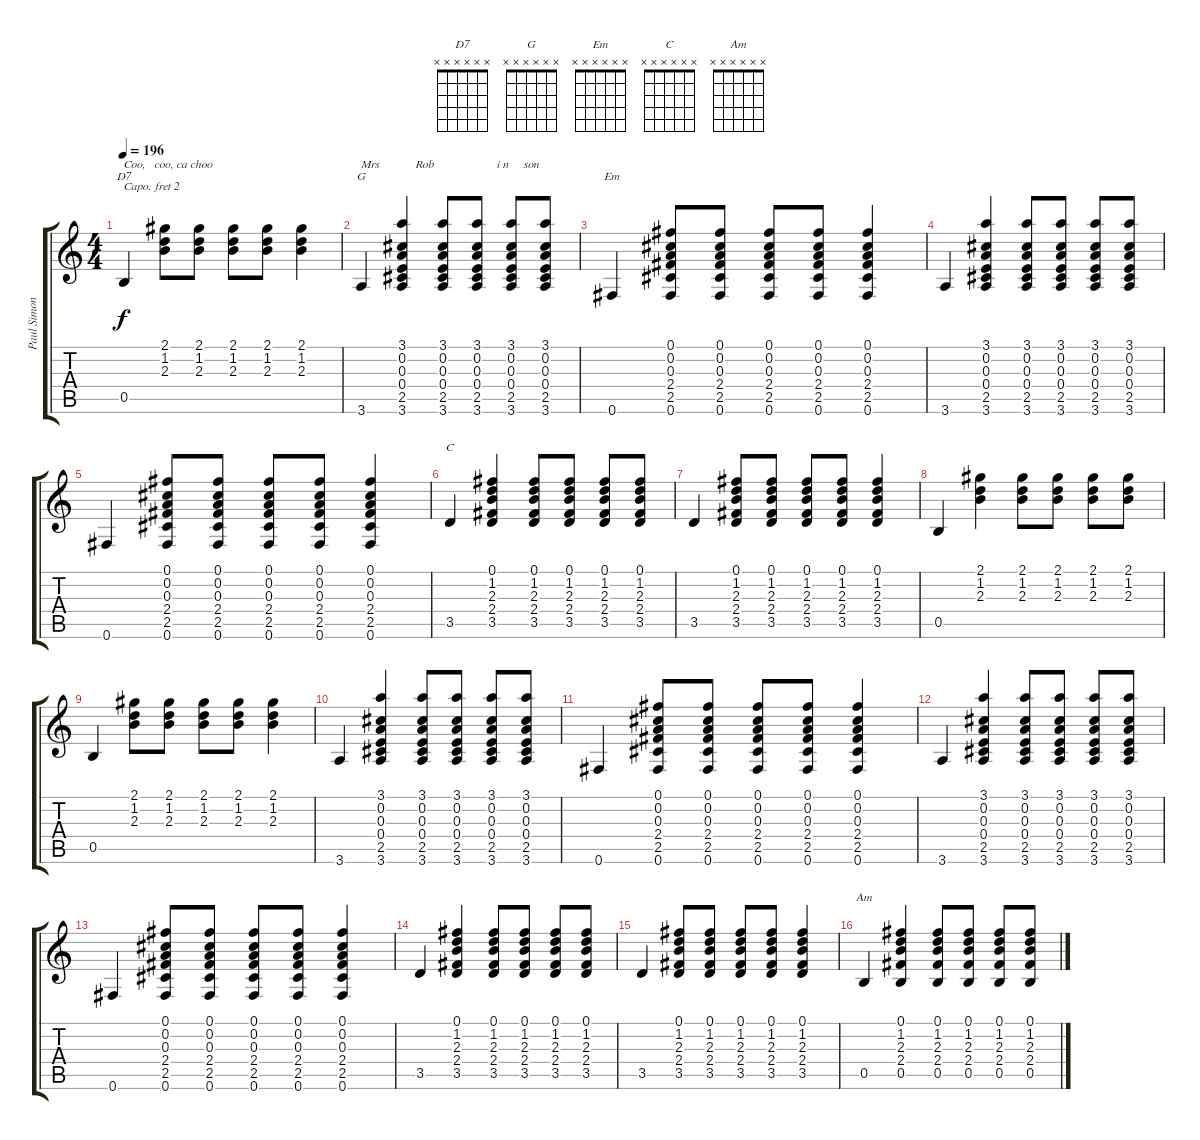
\track ("Paul Simon" "Paul Simon") {instrument acousticguitarsteel}
\staff {score tabs}
\capo 2
\tuning (E4 B3 G3 D3 A2 E2) {hide}
\chord ("D7" x x x x x x) {firstfret 0}
\chord ("G" x x x x x x) {firstfret 0}
\chord ("Em" x x x x x x) {firstfret 0}
\chord ("C" x x x x x x) {firstfret 0}
\chord ("Am" x x x x x x) {firstfret 0}
\ts (4 4)
\tempo 196
\clef g2
\ks c
0.5.4{ch "D7" txt "Coo,   coo, ca choo" dy f} (2.1 1.2 2.3).8 (2.1 1.2 2.3).8 (2.1 1.2 2.3).8 (2.1 1.2 2.3).8 (2.1 1.2 2.3).4 |
3.6.4{ch "G" txt "Mrs            Rob                     i n     son"} (3.1 0.2 0.3 0.4 2.5 3.6).4 (3.1 0.2 0.3 0.4 2.5 3.6).8 (3.1 0.2 0.3 0.4 2.5 3.6).8 (3.1 0.2 0.3 0.4 2.5 3.6).8 (3.1 0.2 0.3 0.4 2.5 3.6).8 |
0.6.4{ch "Em"} (0.1 0.2 0.3 2.4 2.5 0.6).8 (0.1 0.2 0.3 2.4 2.5 0.6).8 (0.1 0.2 0.3 2.4 2.5 0.6).8 (0.1 0.2 0.3 2.4 2.5 0.6).8 (0.1 0.2 0.3 2.4 2.5 0.6).4 |
3.6.4 (3.1 0.2 0.3 0.4 2.5 3.6).4 (3.1 0.2 0.3 0.4 2.5 3.6).8 (3.1 0.2 0.3 0.4 2.5 3.6).8 (3.1 0.2 0.3 0.4 2.5 3.6).8 (3.1 0.2 0.3 0.4 2.5 3.6).8 |
0.6.4 (0.1 0.2 0.3 2.4 2.5 0.6).8 (0.1 0.2 0.3 2.4 2.5 0.6).8 (0.1 0.2 0.3 2.4 2.5 0.6).8 (0.1 0.2 0.3 2.4 2.5 0.6).8 (0.1 0.2 0.3 2.4 2.5 0.6).4 |
3.5.4{ch "C"} (0.1 1.2 2.3 2.4 3.5).4 (0.1 1.2 2.3 2.4 3.5).8 (0.1 1.2 2.3 2.4 3.5).8 (0.1 1.2 2.3 2.4 3.5).8 (0.1 1.2 2.3 2.4 3.5).8 |
3.5.4 (0.1 1.2 2.3 2.4 3.5).8 (0.1 1.2 2.3 2.4 3.5).8 (0.1 1.2 2.3 2.4 3.5).8 (0.1 1.2 2.3 2.4 3.5).8 (0.1 1.2 2.3 2.4 3.5).4 |
0.5.4 (2.1 1.2 2.3).4 (2.1 1.2 2.3).8 (2.1 1.2 2.3).8 (2.1 1.2 2.3).8 (2.1 1.2 2.3).8 |
0.5.4 (2.1 1.2 2.3).8 (2.1 1.2 2.3).8 (2.1 1.2 2.3).8 (2.1 1.2 2.3).8 (2.1 1.2 2.3).4 |
3.6.4 (3.1 0.2 0.3 0.4 2.5 3.6).4 (3.1 0.2 0.3 0.4 2.5 3.6).8 (3.1 0.2 0.3 0.4 2.5 3.6).8 (3.1 0.2 0.3 0.4 2.5 3.6).8 (3.1 0.2 0.3 0.4 2.5 3.6).8 |
0.6.4 (0.1 0.2 0.3 2.4 2.5 0.6).8 (0.1 0.2 0.3 2.4 2.5 0.6).8 (0.1 0.2 0.3 2.4 2.5 0.6).8 (0.1 0.2 0.3 2.4 2.5 0.6).8 (0.1 0.2 0.3 2.4 2.5 0.6).4 |
3.6.4 (3.1 0.2 0.3 0.4 2.5 3.6).4 (3.1 0.2 0.3 0.4 2.5 3.6).8 (3.1 0.2 0.3 0.4 2.5 3.6).8 (3.1 0.2 0.3 0.4 2.5 3.6).8 (3.1 0.2 0.3 0.4 2.5 3.6).8 |
0.6.4 (0.1 0.2 0.3 2.4 2.5 0.6).8 (0.1 0.2 0.3 2.4 2.5 0.6).8 (0.1 0.2 0.3 2.4 2.5 0.6).8 (0.1 0.2 0.3 2.4 2.5 0.6).8 (0.1 0.2 0.3 2.4 2.5 0.6).4 |
3.5.4 (0.1 1.2 2.3 2.4 3.5).4 (0.1 1.2 2.3 2.4 3.5).8 (0.1 1.2 2.3 2.4 3.5).8 (0.1 1.2 2.3 2.4 3.5).8 (0.1 1.2 2.3 2.4 3.5).8 |
3.5.4 (0.1 1.2 2.3 2.4 3.5).8 (0.1 1.2 2.3 2.4 3.5).8 (0.1 1.2 2.3 2.4 3.5).8 (0.1 1.2 2.3 2.4 3.5).8 (0.1 1.2 2.3 2.4 3.5).4 |
0.5.4{ch "Am"} (0.1 1.2 2.3 2.4 0.5).4 (0.1 1.2 2.3 2.4 0.5).8 (0.1 1.2 2.3 2.4 0.5).8 (0.1 1.2 2.3 2.4 0.5).8 (0.1 1.2 2.3 2.4 0.5).8
